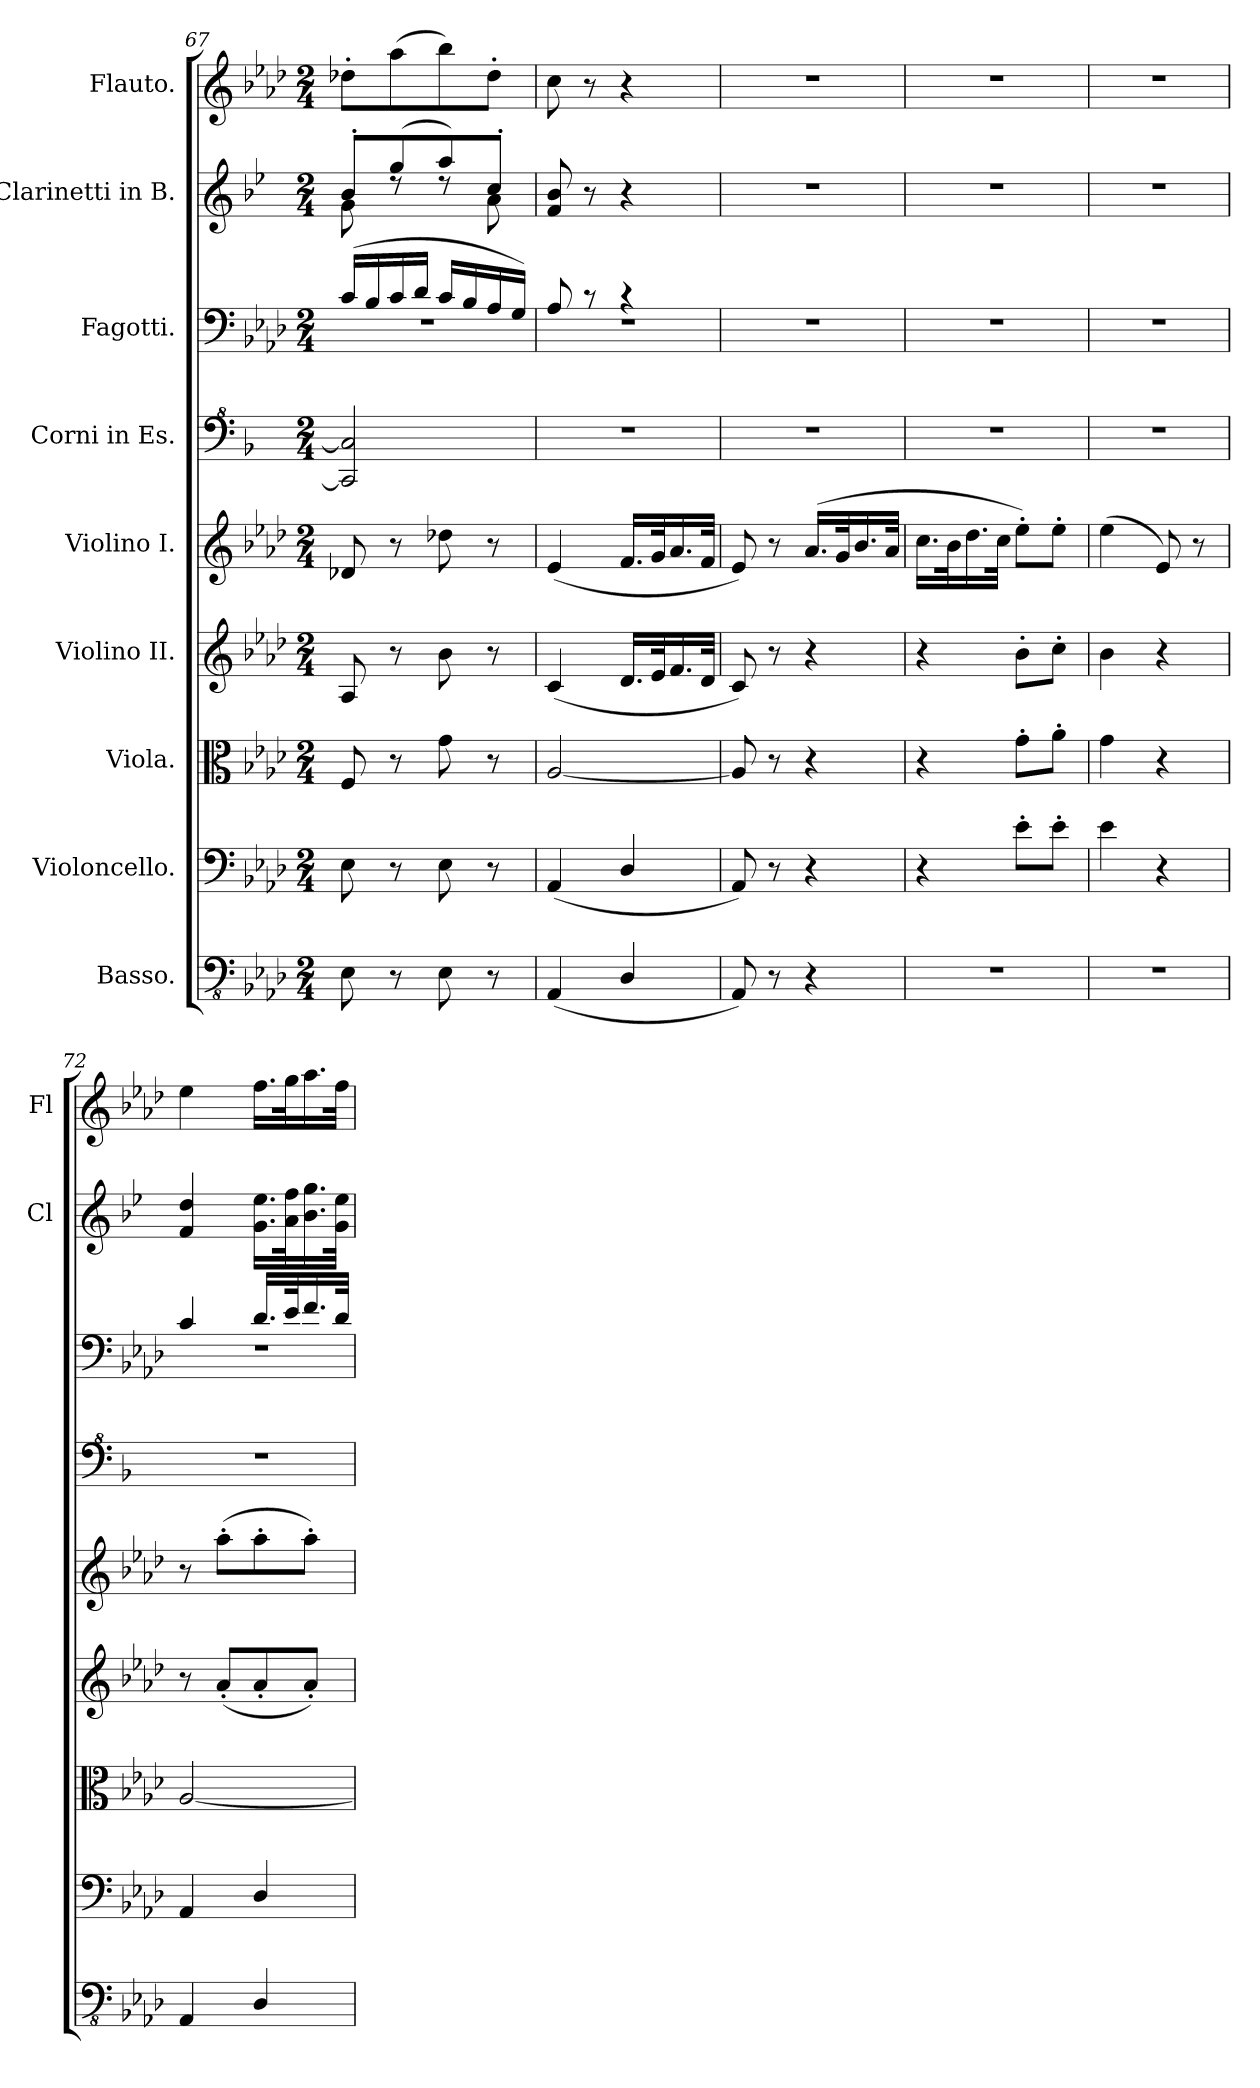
**kern	**kern	**kern	**kern	**kern	**kern	**kern	**text	**kern	**text	**text	**kern	**text
*part9	*part8	*part7	*part6	*part5	*part4	*part3	*part3	*part2	*part2	*part2	*part1	*part1
*staff9	*staff8	*staff7	*staff6	*staff5	*staff4	*staff3	*staff3	*staff2	*staff2	*staff2	*staff1	*staff1
*I"Basso.	*I"Violoncello.	*I"Viola.	*I"Violino II.	*I"Violino I.	*I"Corni in Es.	*I"Fagotti.	*	*I"Clarinetti in B.	*	*	*I"Flauto.	*
*	*	*	*	*	*	*	*	*I'Cl	*	*	*I'Fl	*
*clefFv4	*clefF4	*clefC3	*clefG2	*clefG2	*clefF^4	*clefF4	*	*clefG2	*	*	*clefG2	*
*	*	*	*	*	*ITrd5c9	*	*	*ITrd1c2	*	*	*	*
*k[b-e-a-d-]	*k[b-e-a-d-]	*k[b-e-a-d-]	*k[b-e-a-d-]	*k[b-e-a-d-]	*k[b-e-a-d-]	*k[b-e-a-d-]	*	*k[b-e-a-d-]	*	*	*k[b-e-a-d-]	*
*M2/4	*M2/4	*M2/4	*M2/4	*M2/4	*M2/4	*M2/4	*	*M2/4	*	*	*M2/4	*
=67	=67	=67	=67	=67	=67	=67	=67	=67	=67	=67	=67	=67
*	*	*	*	*	*	*^	*	*^	*	*	*	*
8EE-\	8E-\	8F/	8A-/	8d-X/	2EE-/] 2E-/]	(>16c/LL	2rF	.	8a-'/L	8f\	.	.	8dd-X'\L	.
.	.	.	.	.	.	16B-/	.	.	.	.	.	.	.	.
8r	8r	8r	8r	8r	.	16c/	.	.	(>8ff/	8rdd	.	.	(>8aa-\	.
.	.	.	.	.	.	16d-/JJ	.	.	.	.	.	.	.	.
8EE-\	8E-\	8g\	8b-\	8dd-X\	.	16c/LL	.	.	8gg/)	8rdd	.	.	8bb-\)	.
.	.	.	.	.	.	16B-/	.	.	.	.	.	.	.	.
8r	8r	8r	8r	8r	.	16A-/	.	.	8b-'/J	8g\	.	.	8dd-'\J	.
.	.	.	.	.	.	16G/JJ)	.	.	.	.	.	.	.	.
*	*	*	*	*	*	*	*	*	*v	*v	*	*	*	*
=68	=68	=68	=68	=68	=68	=68	=68	=68	=68	=68	=68	=68	=68
!	!	!	!	!	!	!	!	!LO:LY:b	!	!LO:LY:b	!LO:LY:b	!	!LO:LY:b
(<4AAA-/	(<4AA-/	[2A-/	(<4c/	(<4e-/	2r	8A-/	2rF	.	8e-/ 8a-/	.	.	8cc\	.
.	.	.	.	.	.	8r	.	.	8r	.	.	8r	.
4DD-/	4D-/	.	16.d-/LL	16.f/LL	.	4r	.	.	4r	.	.	4r	.
.	.	.	32e-/K	32g/K	.	.	.	.	.	.	.	.	.
.	.	.	16.f/	16.a-/	.	.	.	.	.	.	.	.	.
.	.	.	32d-/JJk	32f/JJk	.	.	.	.	.	.	.	.	.
*	*	*	*	*	*	*v	*v	*	*	*	*	*	*
=69	=69	=69	=69	=69	=69	=69	=69	=69	=69	=69	=69	=69
8AAA-/)	8AA-/)	8A-/]	8c/)	8e-/)	2r	2r	.	2r	.	.	2r	.
8r	8r	8r	8r	8r	.	.	.	.	.	.	.	.
4r	4r	4r	4r	(>16.a-/LL	.	.	.	.	.	.	.	.
.	.	.	.	32g/K	.	.	.	.	.	.	.	.
.	.	.	.	16.b-/	.	.	.	.	.	.	.	.
.	.	.	.	32a-/JJk	.	.	.	.	.	.	.	.
=70	=70	=70	=70	=70	=70	=70	=70	=70	=70	=70	=70	=70
2r	4r	4r	4r	16.cc\LL	2r	2r	.	2r	.	.	2r	.
.	.	.	.	32b-\K	.	.	.	.	.	.	.	.
.	.	.	.	16.dd-\	.	.	.	.	.	.	.	.
.	.	.	.	32cc\JJk	.	.	.	.	.	.	.	.
.	8e-'\L	8g'\L	8b-'\L	8ee-'\L)	.	.	.	.	.	.	.	.
.	8e-'\J	8a-'\J	8cc'\J	8ee-'\J	.	.	.	.	.	.	.	.
=71	=71	=71	=71	=71	=71	=71	=71	=71	=71	=71	=71	=71
2r	4e-\	4g\	4b-\	(>4ee-\	2r	2r	.	2r	.	.	2r	.
.	4r	4r	4r	8e-/)	.	.	.	.	.	.	.	.
.	.	.	.	8r	.	.	.	.	.	.	.	.
=72	=72	=72	=72	=72	=72	=72	=72	=72	=72	=72	=72	=72
*	*	*	*	*	*	*^	*	*	*	*	*	*
4AAA-/	4AA-/	[2A-/	8r	8r	2r	4c/	2rF	.	4e-/ 4cc/	.	.	4ee-\	.
.	.	.	(<8a-'/L	(>8aa-'\L	.	.	.	.	.	.	.	.	.
4DD-/	4D-/	.	8a-'/	8aa-'\	.	16.d-/LL	.	.	16.f\ 16.dd-\LL	.	.	16.ff\LL	.
.	.	.	.	.	.	32e-/K	.	.	32g\ 32ee-\K	.	.	32gg\K	.
.	.	.	8a-'/J)	8aa-'\J)	.	16.f/	.	.	16.a-\ 16.ff\	.	.	16.aa-\	.
.	.	.	.	.	.	32d-/JJk	.	.	32f\ 32dd-\JJk	.	.	32ff\JJk	.
*	*	*	*	*	*	*v	*v	*	*	*	*	*	*
=	=	=	=	=	=	=	=	=	=	=	=	=
*-	*-	*-	*-	*-	*-	*-	*-	*-	*-	*-	*-	*-
